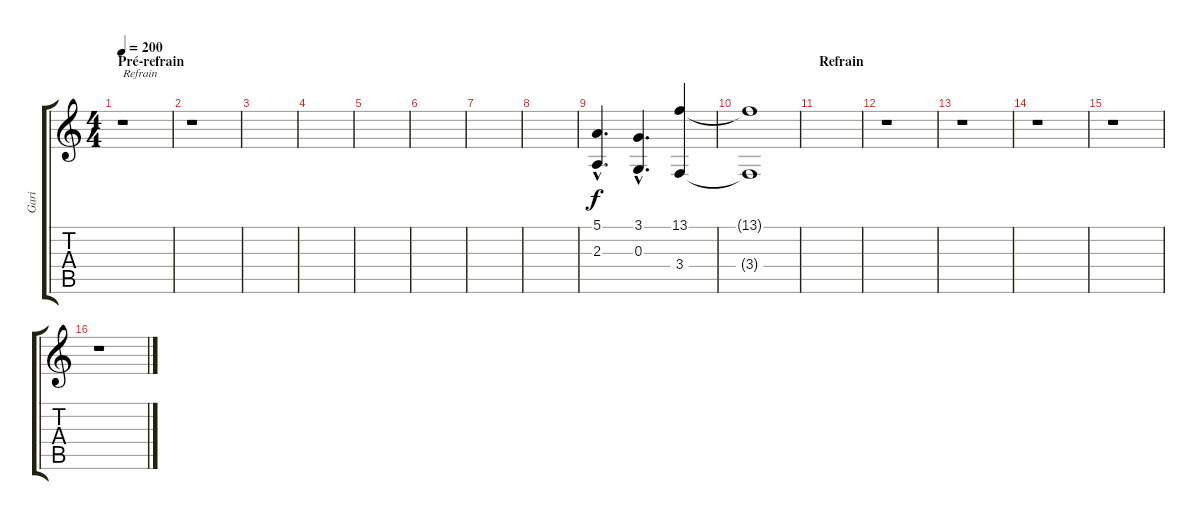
\track ("Gari" "Gari") {instrument trombone}
\staff {score tabs}
\tuning (E4 B3 G3 D3 A2 E2) {hide}
\ts (4 4)
\section ("" "Pré-refrain")
\tempo 200
\clef g2
\ks c
r.1{txt "Refrain" dy f} |
r.1 |
|
|
|
|
|
|
(5.1{hac} 2.3{hac}).4{d} (3.1{hac} 0.3{hac}).4{d} (13.1 3.4).4 |
(13.1{t} 3.4{t}).1 |
\section ("" "Refrain")
|
r.1 |
r.1 |
r.1 |
r.1 |
r.1
